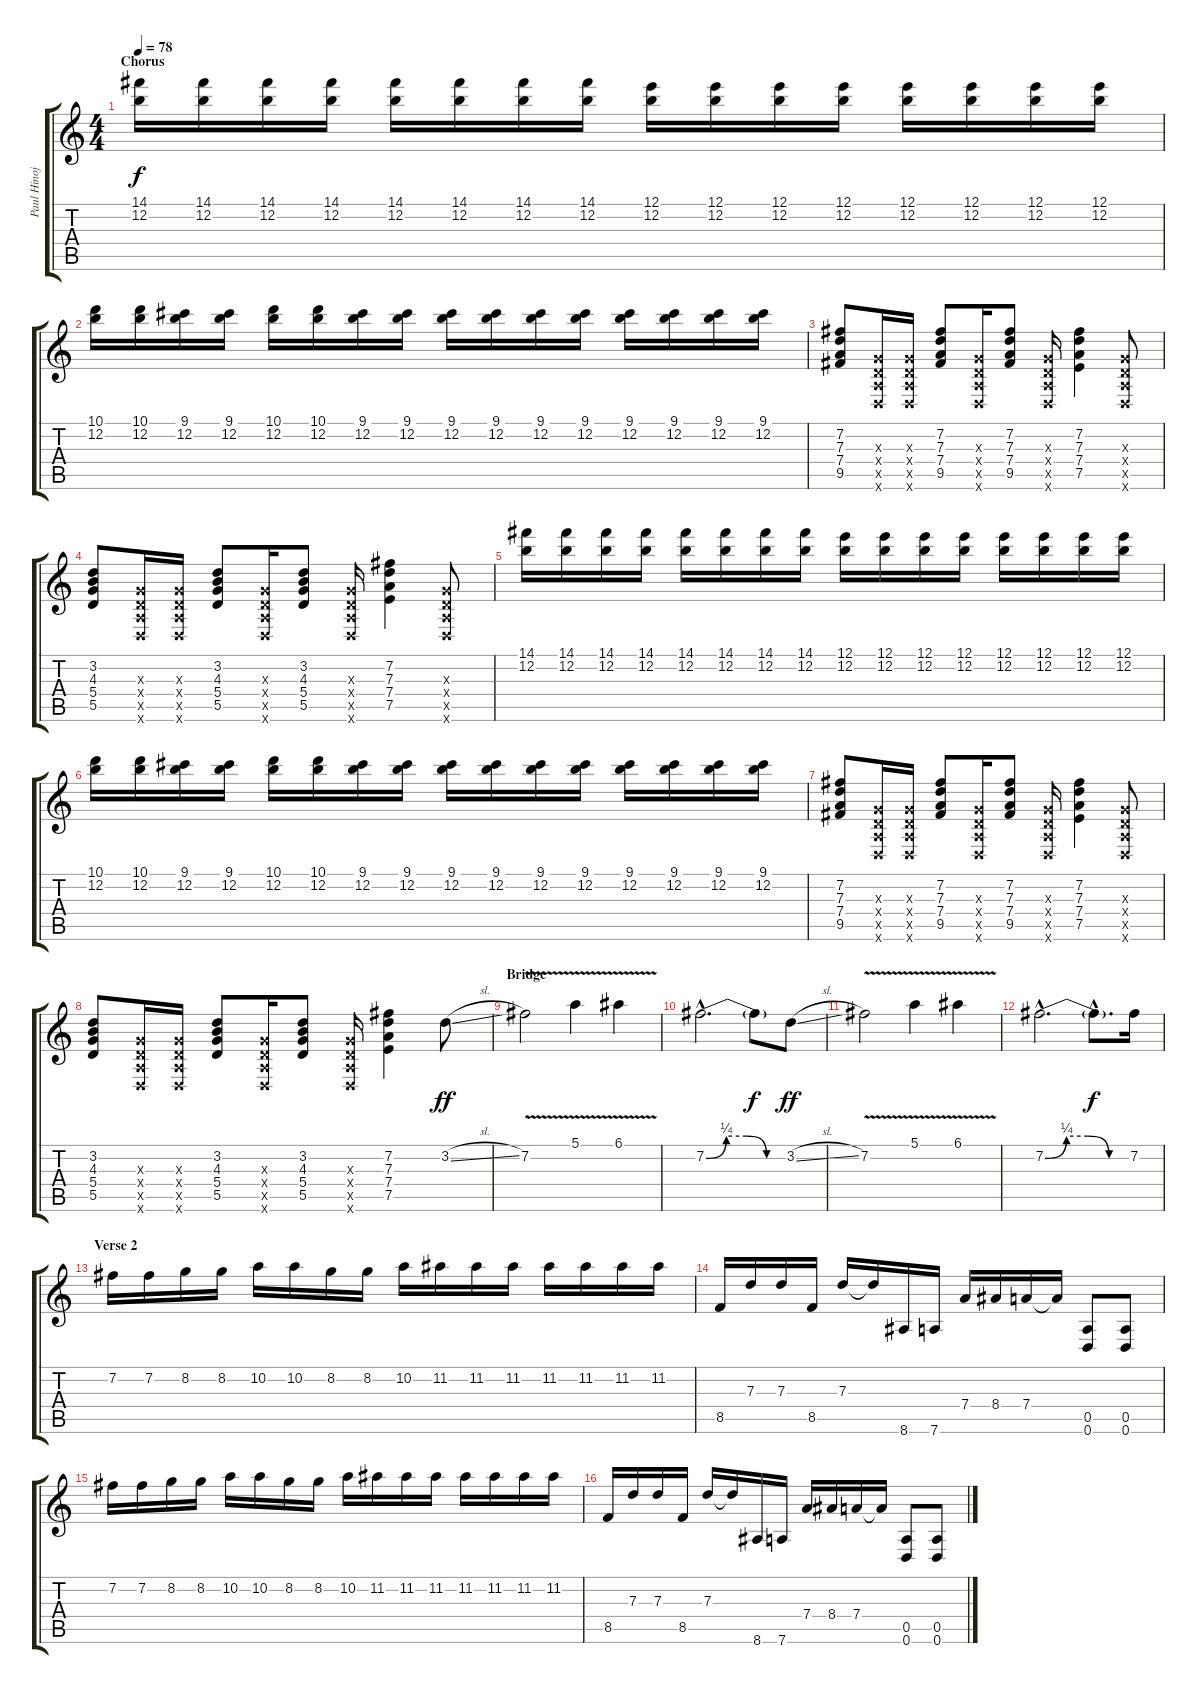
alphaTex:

\track ("Paul Hinojos Dirty" "Paul Hinoj") {instrument overdrivenguitar}
\staff {score tabs}
\tuning (E4 B3 G3 D3 A2 D2) {hide}
\ts (4 4)
\section ("" "Chorus")
\tempo 78
\clef g2
\ks c
(14.1 12.2).16{dy f} (14.1 12.2).16 (14.1 12.2).16 (14.1 12.2).16 (14.1 12.2).16 (14.1 12.2).16 (14.1 12.2).16 (14.1 12.2).16 (12.1 12.2).16 (12.1 12.2).16 (12.1 12.2).16 (12.1 12.2).16 (12.1 12.2).16 (12.1 12.2).16 (12.1 12.2).16 (12.1 12.2).16 |
(10.1 12.2).16 (10.1 12.2).16 (9.1 12.2).16 (9.1 12.2).16 (10.1 12.2).16 (10.1 12.2).16 (9.1 12.2).16 (9.1 12.2).16 (9.1 12.2).16 (9.1 12.2).16 (9.1 12.2).16 (9.1 12.2).16 (9.1 12.2).16 (9.1 12.2).16 (9.1 12.2).16 (9.1 12.2).16 |
(7.2 7.3 7.4 9.5).8 (0.3{x} 0.4{x} 0.5{x} 0.6{x}).16 (0.3{x} 0.4{x} 0.5{x} 0.6{x}).16 (7.2 7.3 7.4 9.5).8 (0.3{x} 0.4{x} 0.5{x} 0.6{x}).16 (7.2 7.3 7.4 9.5).8 (0.3{x} 0.4{x} 0.5{x} 0.6{x}).16 (7.2 7.3 7.4 7.5).4 (0.3{x} 0.4{x} 0.5{x} 0.6{x}).8 |
(3.2 4.3 5.4 5.5).8 (0.3{x} 0.4{x} 0.5{x} 0.6{x}).16 (0.3{x} 0.4{x} 0.5{x} 0.6{x}).16 (3.2 4.3 5.4 5.5).8 (0.3{x} 0.4{x} 0.5{x} 0.6{x}).16 (3.2 4.3 5.4 5.5).8 (0.3{x} 0.4{x} 0.5{x} 0.6{x}).16 (7.2 7.3 7.4 7.5).4 (0.3{x} 0.4{x} 0.5{x} 0.6{x}).8 |
(14.1 12.2).16 (14.1 12.2).16 (14.1 12.2).16 (14.1 12.2).16 (14.1 12.2).16 (14.1 12.2).16 (14.1 12.2).16 (14.1 12.2).16 (12.1 12.2).16 (12.1 12.2).16 (12.1 12.2).16 (12.1 12.2).16 (12.1 12.2).16 (12.1 12.2).16 (12.1 12.2).16 (12.1 12.2).16 |
(10.1 12.2).16 (10.1 12.2).16 (9.1 12.2).16 (9.1 12.2).16 (10.1 12.2).16 (10.1 12.2).16 (9.1 12.2).16 (9.1 12.2).16 (9.1 12.2).16 (9.1 12.2).16 (9.1 12.2).16 (9.1 12.2).16 (9.1 12.2).16 (9.1 12.2).16 (9.1 12.2).16 (9.1 12.2).16 |
(7.2 7.3 7.4 9.5).8 (0.3{x} 0.4{x} 0.5{x} 0.6{x}).16 (0.3{x} 0.4{x} 0.5{x} 0.6{x}).16 (7.2 7.3 7.4 9.5).8 (0.3{x} 0.4{x} 0.5{x} 0.6{x}).16 (7.2 7.3 7.4 9.5).8 (0.3{x} 0.4{x} 0.5{x} 0.6{x}).16 (7.2 7.3 7.4 7.5).4 (0.3{x} 0.4{x} 0.5{x} 0.6{x}).8 |
(3.2 4.3 5.4 5.5).8 (0.3{x} 0.4{x} 0.5{x} 0.6{x}).16 (0.3{x} 0.4{x} 0.5{x} 0.6{x}).16 (3.2 4.3 5.4 5.5).8 (0.3{x} 0.4{x} 0.5{x} 0.6{x}).16 (3.2 4.3 5.4 5.5).8 (0.3{x} 0.4{x} 0.5{x} 0.6{x}).16 (7.2 7.3 7.4 7.5).4 3.2{sl}.8{dy ff} |
\section ("" "Bridge")
7.2{v}.2 5.1{v}.4 6.1{v}.4 |
7.2{be (custom 0 0 15 1 30 1 45 0 60 0) hac}.2{d} 7.2{t}.8{dy f} 3.2{sl}.8{dy ff} |
7.2{v}.2 5.1{v}.4 6.1{v}.4 |
7.2{be (custom 0 0 15 1 30 1 45 0 60 0) hac}.2{d} 7.2{hac t}.8{d dy f} 7.2.16 |
\section ("" "Verse 2")
7.2.16 7.2.16 8.2.16 8.2.16 10.2.16 10.2.16 8.2.16 8.2.16 10.2.16 11.2.16 11.2.16 11.2.16 11.2.16 11.2.16 11.2.16 11.2.16 |
8.5.16 7.3.16 7.3.16 8.5.16 7.3.16 7.3{t}.16 8.6.16 7.6.16 7.4.16 8.4.16 7.4.16 7.4{t}.16 (0.5 0.6).8 (0.5 0.6).8 |
7.2.16 7.2.16 8.2.16 8.2.16 10.2.16 10.2.16 8.2.16 8.2.16 10.2.16 11.2.16 11.2.16 11.2.16 11.2.16 11.2.16 11.2.16 11.2.16 |
8.5.16 7.3.16 7.3.16 8.5.16 7.3.16 7.3{t}.16 8.6.16 7.6.16 7.4.16 8.4.16 7.4.16 7.4{t}.16 (0.5 0.6).8 (0.5 0.6).8
